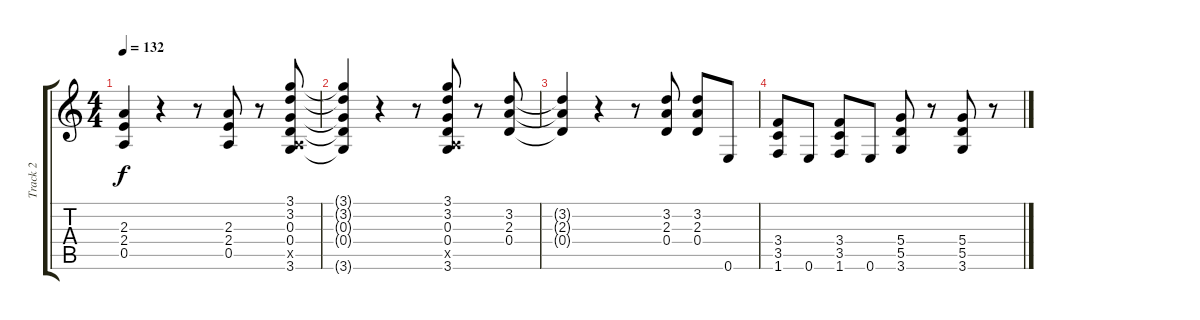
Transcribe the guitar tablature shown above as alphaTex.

\track ("Track 2" "Track 2") {instrument distortionguitar}
\staff {score tabs}
\tuning (E4 B3 G3 D3 A2 E2) {hide}
\ts (4 4)
\tempo 132
\clef g2
\ks c
(2.3 2.4 0.5).4{dy f} r.4 r.8 (2.3 2.4 0.5).8 r.8 (3.1 3.2 0.3 0.4 0.5{x} 3.6).8 |
(3.1{t} 3.2{t} 0.3{t} 0.4{t} 3.6{t}).4 r.4 r.8 (3.1 3.2 0.3 0.4 0.5{x} 3.6).8 r.8 (3.2 2.3 0.4).8 |
(3.2{t} 2.3{t} 0.4{t}).4 r.4 r.8 (3.2 2.3 0.4).8 (3.2 2.3 0.4).8 0.6.8 |
(3.4 3.5 1.6).8 0.6.8 (3.4 3.5 1.6).8 0.6.8 (5.4 5.5 3.6).8 r.8 (5.4 5.5 3.6).8 r.8
